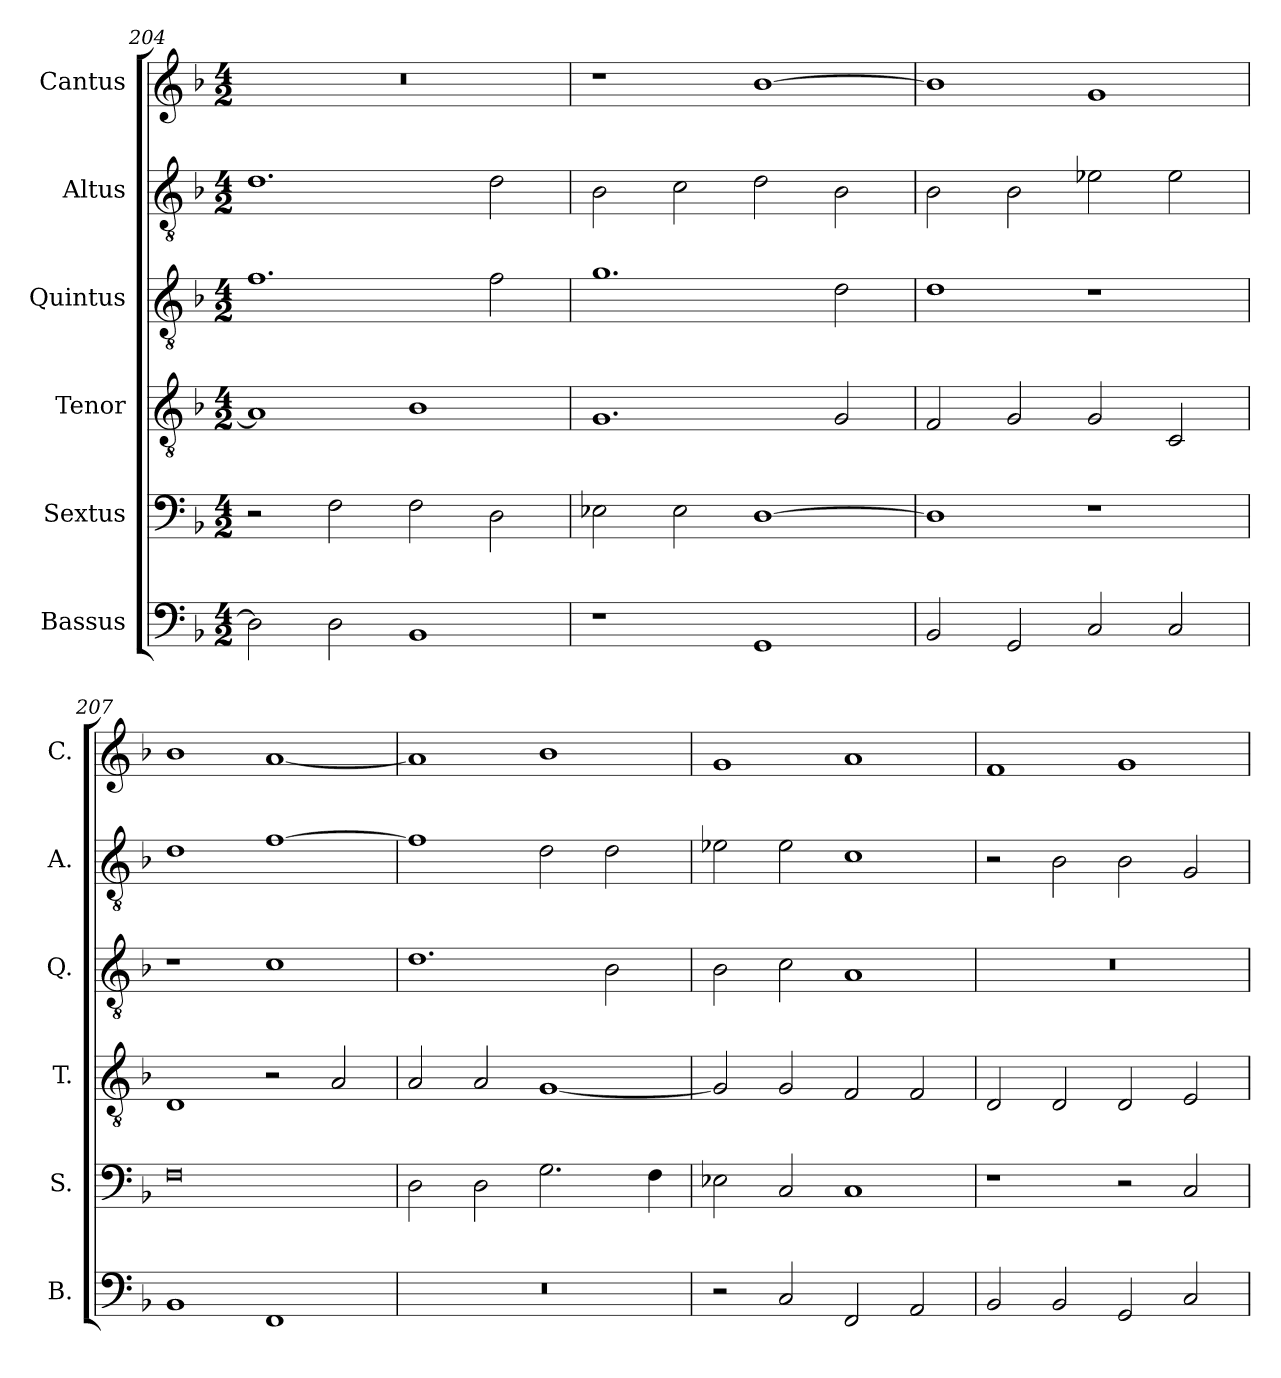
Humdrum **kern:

**kern	**kern	**kern	**kern	**kern	**kern
*part6	*part5	*part4	*part3	*part2	*part1
*staff6	*staff5	*staff4	*staff3	*staff2	*staff1
*I"Bassus	*I"Sextus	*I"Tenor	*I"Quintus	*I"Altus	*I"Cantus
*I'B.	*I'S.	*I'T.	*I'Q.	*I'A.	*I'C.
*clefF4	*clefF4	*clefGv2	*clefGv2	*clefGv2	*clefG2
*k[b-]	*k[b-]	*k[b-]	*k[b-]	*k[b-]	*k[b-]
*F:	*F:	*F:	*F:	*F:	*F:
*M4/2	*M4/2	*M4/2	*M4/2	*M4/2	*M4/2
=204	=204	=204	=204	=204	=204
2D\]	2r	1A]	1.f	1.d	0r
2D\	2F\	.	.	.	.
1BB-	2F\	1B-	.	.	.
.	2D\	.	2f\	2d\	.
=205	=205	=205	=205	=205	=205
1r	2E-X\	1.G	1.g	2B-\	1r
.	2E-\	.	.	2c\	.
1GG	[1D	.	.	2d\	[1b-
.	.	2G/	2d\	2B-\	.
=206	=206	=206	=206	=206	=206
2BB-/	1D]	2F/	1d	2B-\	1b-]
2GG/	.	2G/	.	2B-\	.
2C/	1r	2G/	1r	2e-X\	1g
2C/	.	2C/	.	2e-\	.
=207	=207	=207	=207	=207	=207
1BB-	0F	1D	1r	1d	1b-
1FF	.	2r	1c	[1f	[1a
.	.	2A/	.	.	.
=208	=208	=208	=208	=208	=208
0r	2D\	2A/	1.d	1f]	1a]
.	2D\	2A/	.	.	.
.	2.G\	[1G	.	2d\	1b-
.	.	.	2B-\	2d\	.
.	4F\	.	.	.	.
=209	=209	=209	=209	=209	=209
2r	2E-X\	2G/]	2B-\	2e-X\	1g
2C/	2C/	2G/	2c\	2e-\	.
2FF/	1C	2F/	1A	1c	1a
2AA/	.	2F/	.	.	.
=210	=210	=210	=210	=210	=210
2BB-/	1r	2D/	0r	2r	1f
2BB-/	.	2D/	.	2B-\	.
2GG/	2r	2D/	.	2B-\	1g
2C/	2C/	2E/	.	2G/	.
=	=	=	=	=	=
*-	*-	*-	*-	*-	*-
